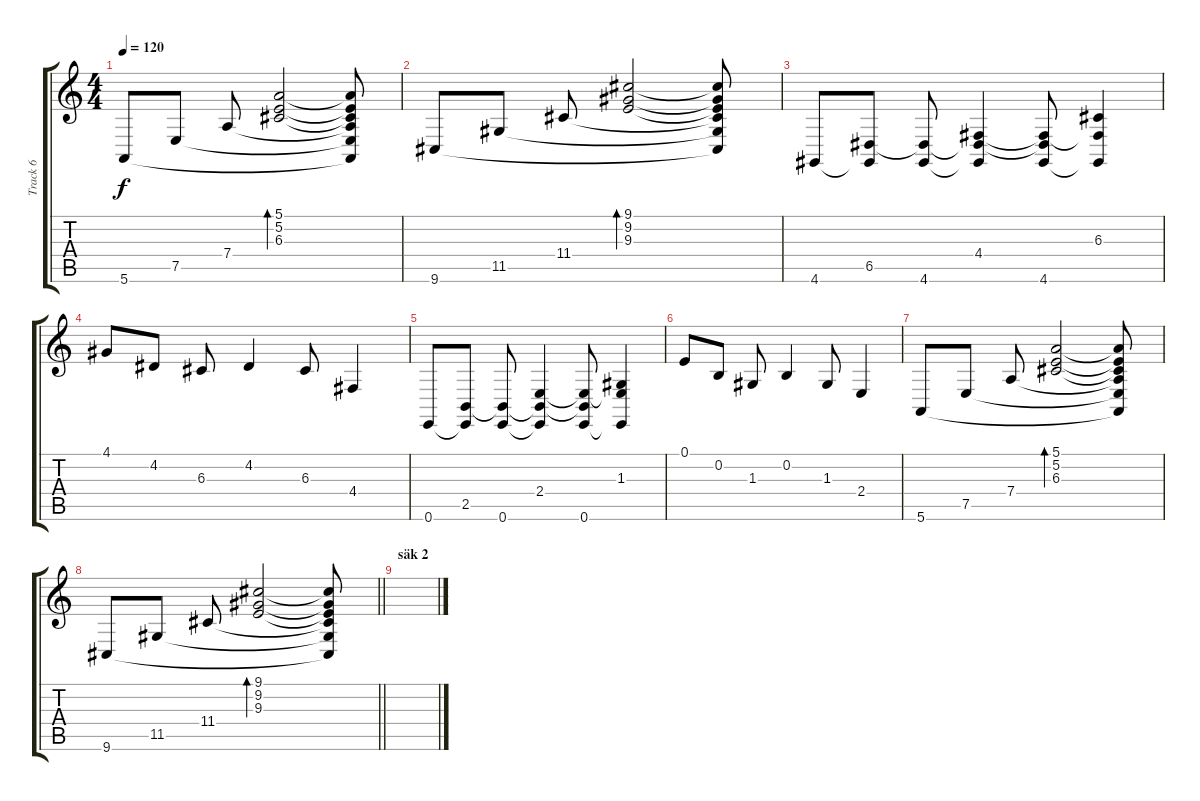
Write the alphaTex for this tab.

\track ("Track 6" "Track 6") {instrument acousticgrandpiano}
\staff {score tabs}
\tuning (E4 B3 G3 D3 A2 E2) {hide}
\ts (4 4)
\tempo 120
\clef g2
\ks c
5.6.8{dy f} 7.5.8 7.4.8 (5.1 5.2 6.3).2{bd 240} (5.1{t} 5.2{t} 6.3{t} 7.4{t} 7.5{t} 5.6{t}).8 |
9.6.8 11.5.8 11.4.8 (9.1 9.2 9.3).2{bd 240} (9.1{t} 9.2{t} 9.3{t} 11.4{t} 11.5{t} 9.6{t}).8 |
4.6.8 (6.5 4.6{t}).8 (6.5{t} 4.6).8 (4.4 6.5{t} 4.6{t}).4 (4.4{t} 6.5{t} 4.6).8 (6.3 4.4{t} 4.6{t}).4 |
4.1.8 4.2.8 6.3.8 4.2.4 6.3.8 4.4.4 |
0.6.8 (2.5 0.6{t}).8 (2.5{t} 0.6).8 (2.4 2.5{t} 0.6{t}).4 (2.4{t} 2.5{t} 0.6).8 (1.3 2.4{t} 0.6{t}).4 |
0.1.8 0.2.8 1.3.8 0.2.4 1.3.8 2.4.4 |
5.6.8 7.5.8 7.4.8 (5.1 5.2 6.3).2{bd 240} (5.1{t} 5.2{t} 6.3{t} 7.4{t} 7.5{t} 5.6{t}).8 |
\barLineRight lightlight
9.6.8 11.5.8 11.4.8 (9.1 9.2 9.3).2{bd 240} (9.1{t} 9.2{t} 9.3{t} 11.4{t} 11.5{t} 9.6{t}).8 |
\section ("" "säk 2")
